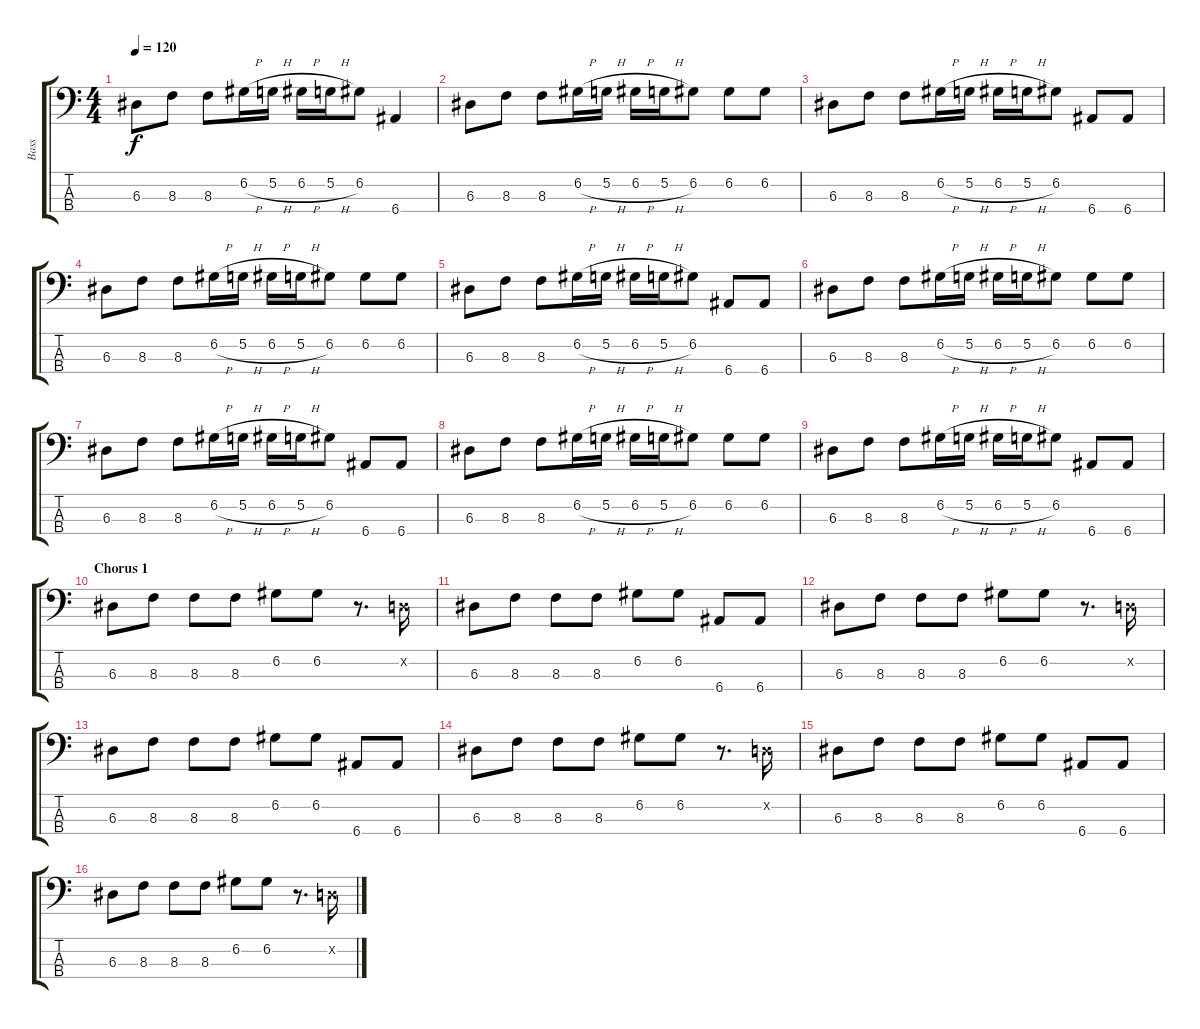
\track ("Bass" "Bass") {instrument electricbassfinger}
\staff {score tabs}
\tuning (G2 D2 A1 E1) {hide}
\ts (4 4)
\tempo 120
\clef f4
\ks c
6.3.8{dy f} 8.3.8 8.3.8 6.2{h}.16 5.2{h}.16 6.2{h}.16 5.2{h}.16 6.2.8 6.4.4 |
6.3.8 8.3.8 8.3.8 6.2{h}.16 5.2{h}.16 6.2{h}.16 5.2{h}.16 6.2.8 6.2.8 6.2.8 |
6.3.8 8.3.8 8.3.8 6.2{h}.16 5.2{h}.16 6.2{h}.16 5.2{h}.16 6.2.8 6.4.8 6.4.8 |
6.3.8 8.3.8 8.3.8 6.2{h}.16 5.2{h}.16 6.2{h}.16 5.2{h}.16 6.2.8 6.2.8 6.2.8 |
6.3.8 8.3.8 8.3.8 6.2{h}.16 5.2{h}.16 6.2{h}.16 5.2{h}.16 6.2.8 6.4.8 6.4.8 |
6.3.8 8.3.8 8.3.8 6.2{h}.16 5.2{h}.16 6.2{h}.16 5.2{h}.16 6.2.8 6.2.8 6.2.8 |
6.3.8 8.3.8 8.3.8 6.2{h}.16 5.2{h}.16 6.2{h}.16 5.2{h}.16 6.2.8 6.4.8 6.4.8 |
6.3.8 8.3.8 8.3.8 6.2{h}.16 5.2{h}.16 6.2{h}.16 5.2{h}.16 6.2.8 6.2.8 6.2.8 |
6.3.8 8.3.8 8.3.8 6.2{h}.16 5.2{h}.16 6.2{h}.16 5.2{h}.16 6.2.8 6.4.8 6.4.8 |
\section ("" "Chorus 1")
6.3.8 8.3.8 8.3.8 8.3.8 6.2.8 6.2.8 r.8{d} 0.2{x}.16 |
6.3.8 8.3.8 8.3.8 8.3.8 6.2.8 6.2.8 6.4.8 6.4.8 |
6.3.8 8.3.8 8.3.8 8.3.8 6.2.8 6.2.8 r.8{d} 0.2{x}.16 |
6.3.8 8.3.8 8.3.8 8.3.8 6.2.8 6.2.8 6.4.8 6.4.8 |
6.3.8 8.3.8 8.3.8 8.3.8 6.2.8 6.2.8 r.8{d} 0.2{x}.16 |
6.3.8 8.3.8 8.3.8 8.3.8 6.2.8 6.2.8 6.4.8 6.4.8 |
6.3.8 8.3.8 8.3.8 8.3.8 6.2.8 6.2.8 r.8{d} 0.2{x}.16
